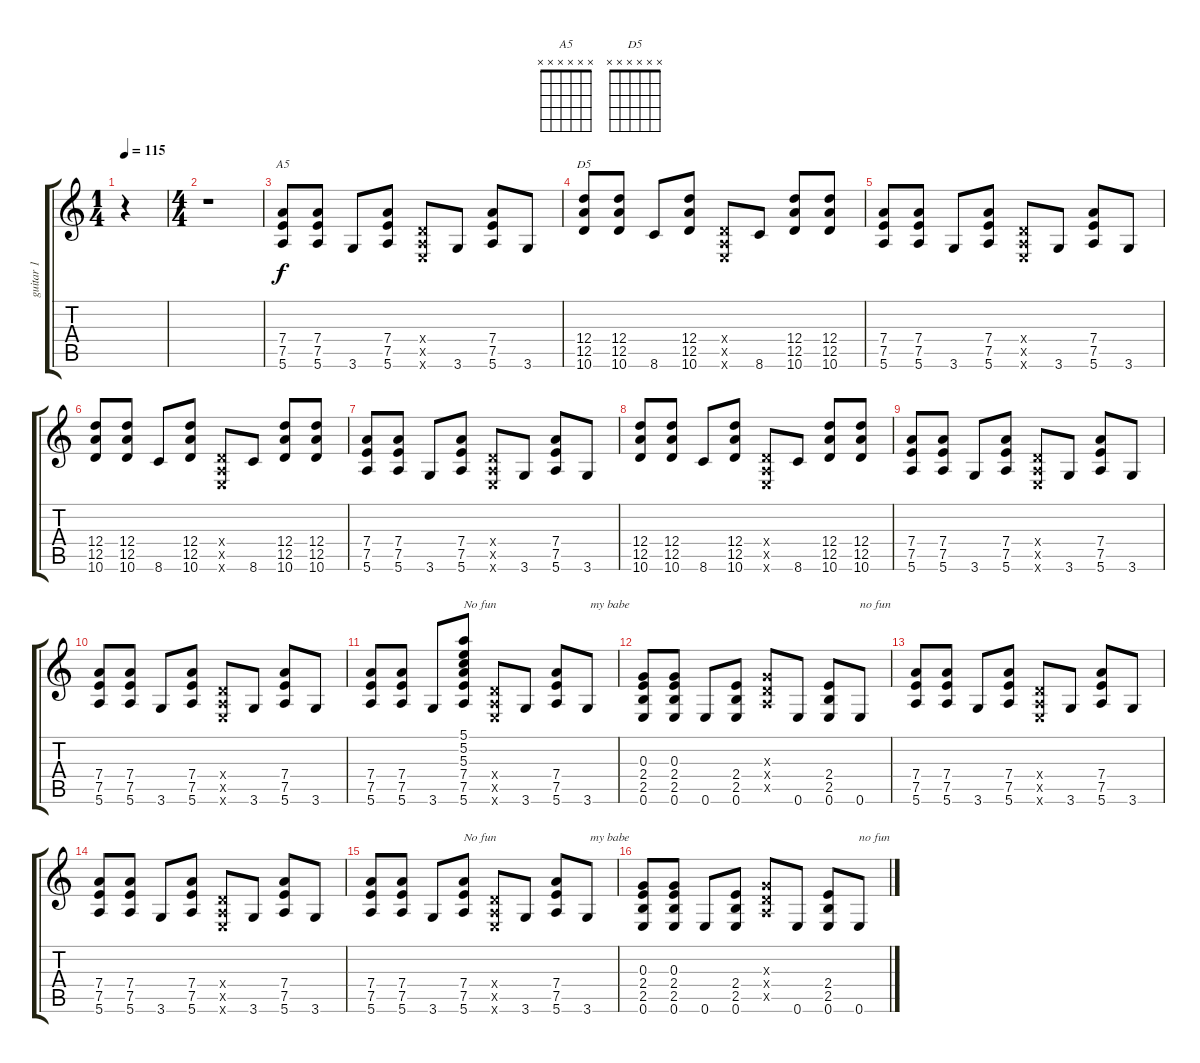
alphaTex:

\track ("guitar 1" "guitar 1") {instrument overdrivenguitar}
\staff {score tabs}
\tuning (E4 B3 G3 D3 A2 E2) {hide}
\chord ("A5" x x x x x x) {firstfret 0}
\chord ("D5" x x x x x x) {firstfret 0}
\ts (1 4)
\tempo 115
\clef g2
\ks c
r.4{dy f instrument overdrivenguitar} |
\ts (4 4)
r.1 |
(7.4 7.5 5.6).8{ch "A5"} (7.4 7.5 5.6).8 3.6.8 (7.4 7.5 5.6).8 (0.4{x} 0.5{x} 0.6{x}).8 3.6.8 (7.4 7.5 5.6).8 3.6.8 |
(12.4 12.5 10.6).8{ch "D5"} (12.4 12.5 10.6).8 8.6.8 (12.4 12.5 10.6).8 (0.4{x} 0.5{x} 0.6{x}).8 8.6.8 (12.4 12.5 10.6).8 (12.4 12.5 10.6).8 |
(7.4 7.5 5.6).8 (7.4 7.5 5.6).8 3.6.8 (7.4 7.5 5.6).8 (0.4{x} 0.5{x} 0.6{x}).8 3.6.8 (7.4 7.5 5.6).8 3.6.8 |
(12.4 12.5 10.6).8 (12.4 12.5 10.6).8 8.6.8 (12.4 12.5 10.6).8 (0.4{x} 0.5{x} 0.6{x}).8 8.6.8 (12.4 12.5 10.6).8 (12.4 12.5 10.6).8 |
(7.4 7.5 5.6).8 (7.4 7.5 5.6).8 3.6.8 (7.4 7.5 5.6).8 (0.4{x} 0.5{x} 0.6{x}).8 3.6.8 (7.4 7.5 5.6).8 3.6.8 |
(12.4 12.5 10.6).8 (12.4 12.5 10.6).8 8.6.8 (12.4 12.5 10.6).8 (0.4{x} 0.5{x} 0.6{x}).8 8.6.8 (12.4 12.5 10.6).8 (12.4 12.5 10.6).8 |
(7.4 7.5 5.6).8 (7.4 7.5 5.6).8 3.6.8 (7.4 7.5 5.6).8 (0.4{x} 0.5{x} 0.6{x}).8 3.6.8 (7.4 7.5 5.6).8 3.6.8 |
(7.4 7.5 5.6).8 (7.4 7.5 5.6).8 3.6.8 (7.4 7.5 5.6).8 (0.4{x} 0.5{x} 0.6{x}).8 3.6.8 (7.4 7.5 5.6).8 3.6.8 |
(7.4 7.5 5.6).8 (7.4 7.5 5.6).8 3.6.8 (5.1 5.2 5.3 7.4 7.5 5.6).8{txt "No fun"} (0.4{x} 0.5{x} 0.6{x}).8 3.6.8 (7.4 7.5 5.6).8 3.6.8{txt " my babe"} |
(0.3 2.4 2.5 0.6).8 (0.3 2.4 2.5 0.6).8 0.6.8 (2.4 2.5 0.6).8 (0.3{x} 0.4{x} 0.5{x}).8 0.6.8 (2.4 2.5 0.6).8 0.6.8{txt "no fun"} |
(7.4 7.5 5.6).8 (7.4 7.5 5.6).8 3.6.8 (7.4 7.5 5.6).8 (0.4{x} 0.5{x} 0.6{x}).8 3.6.8 (7.4 7.5 5.6).8 3.6.8 |
(7.4 7.5 5.6).8 (7.4 7.5 5.6).8 3.6.8 (7.4 7.5 5.6).8 (0.4{x} 0.5{x} 0.6{x}).8 3.6.8 (7.4 7.5 5.6).8 3.6.8 |
(7.4 7.5 5.6).8 (7.4 7.5 5.6).8 3.6.8 (7.4 7.5 5.6).8{txt "No fun"} (0.4{x} 0.5{x} 0.6{x}).8 3.6.8 (7.4 7.5 5.6).8 3.6.8{txt " my babe"} |
(0.3 2.4 2.5 0.6).8 (0.3 2.4 2.5 0.6).8 0.6.8 (2.4 2.5 0.6).8 (0.3{x} 0.4{x} 0.5{x}).8 0.6.8 (2.4 2.5 0.6).8 0.6.8{txt "no fun"}
